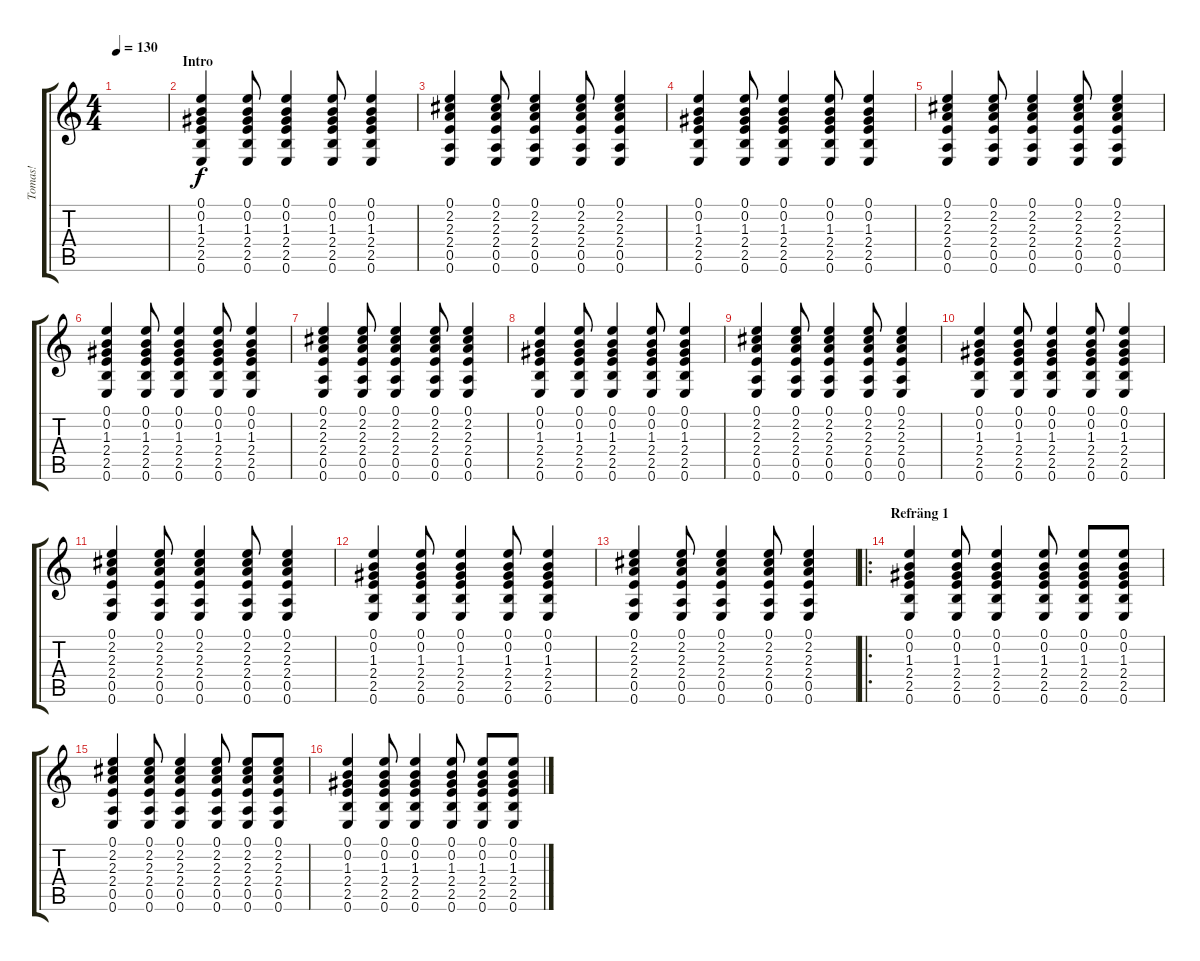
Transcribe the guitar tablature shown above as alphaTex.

\track ("Tomas!" "Tomas!") {instrument acousticguitarnylon}
\staff {score tabs}
\tuning (E4 B3 G3 D3 A2 E2) {hide}
\ts (4 4)
\tempo 130
\clef g2
\ks c
|
\section ("" "Intro")
(0.1 0.2 1.3 2.4 2.5 0.6).4 (0.1 0.2 1.3 2.4 2.5 0.6).8 (0.1 0.2 1.3 2.4 2.5 0.6).4 (0.1 0.2 1.3 2.4 2.5 0.6).8 (0.1 0.2 1.3 2.4 2.5 0.6).4 |
(0.1 2.2 2.3 2.4 0.5 0.6).4 (0.1 2.2 2.3 2.4 0.5 0.6).8 (0.1 2.2 2.3 2.4 0.5 0.6).4 (0.1 2.2 2.3 2.4 0.5 0.6).8 (0.1 2.2 2.3 2.4 0.5 0.6).4 |
(0.1 0.2 1.3 2.4 2.5 0.6).4 (0.1 0.2 1.3 2.4 2.5 0.6).8 (0.1 0.2 1.3 2.4 2.5 0.6).4 (0.1 0.2 1.3 2.4 2.5 0.6).8 (0.1 0.2 1.3 2.4 2.5 0.6).4 |
(0.1 2.2 2.3 2.4 0.5 0.6).4 (0.1 2.2 2.3 2.4 0.5 0.6).8 (0.1 2.2 2.3 2.4 0.5 0.6).4 (0.1 2.2 2.3 2.4 0.5 0.6).8 (0.1 2.2 2.3 2.4 0.5 0.6).4 |
(0.1 0.2 1.3 2.4 2.5 0.6).4 (0.1 0.2 1.3 2.4 2.5 0.6).8 (0.1 0.2 1.3 2.4 2.5 0.6).4 (0.1 0.2 1.3 2.4 2.5 0.6).8 (0.1 0.2 1.3 2.4 2.5 0.6).4 |
(0.1 2.2 2.3 2.4 0.5 0.6).4 (0.1 2.2 2.3 2.4 0.5 0.6).8 (0.1 2.2 2.3 2.4 0.5 0.6).4 (0.1 2.2 2.3 2.4 0.5 0.6).8 (0.1 2.2 2.3 2.4 0.5 0.6).4 |
(0.1 0.2 1.3 2.4 2.5 0.6).4 (0.1 0.2 1.3 2.4 2.5 0.6).8 (0.1 0.2 1.3 2.4 2.5 0.6).4 (0.1 0.2 1.3 2.4 2.5 0.6).8 (0.1 0.2 1.3 2.4 2.5 0.6).4 |
(0.1 2.2 2.3 2.4 0.5 0.6).4 (0.1 2.2 2.3 2.4 0.5 0.6).8 (0.1 2.2 2.3 2.4 0.5 0.6).4 (0.1 2.2 2.3 2.4 0.5 0.6).8 (0.1 2.2 2.3 2.4 0.5 0.6).4 |
(0.1 0.2 1.3 2.4 2.5 0.6).4 (0.1 0.2 1.3 2.4 2.5 0.6).8 (0.1 0.2 1.3 2.4 2.5 0.6).4 (0.1 0.2 1.3 2.4 2.5 0.6).8 (0.1 0.2 1.3 2.4 2.5 0.6).4 |
(0.1 2.2 2.3 2.4 0.5 0.6).4 (0.1 2.2 2.3 2.4 0.5 0.6).8 (0.1 2.2 2.3 2.4 0.5 0.6).4 (0.1 2.2 2.3 2.4 0.5 0.6).8 (0.1 2.2 2.3 2.4 0.5 0.6).4 |
(0.1 0.2 1.3 2.4 2.5 0.6).4 (0.1 0.2 1.3 2.4 2.5 0.6).8 (0.1 0.2 1.3 2.4 2.5 0.6).4 (0.1 0.2 1.3 2.4 2.5 0.6).8 (0.1 0.2 1.3 2.4 2.5 0.6).4 |
(0.1 2.2 2.3 2.4 0.5 0.6).4 (0.1 2.2 2.3 2.4 0.5 0.6).8 (0.1 2.2 2.3 2.4 0.5 0.6).4 (0.1 2.2 2.3 2.4 0.5 0.6).8 (0.1 2.2 2.3 2.4 0.5 0.6).4 |
\ro
\section ("" "Refräng 1")
(0.1 0.2 1.3 2.4 2.5 0.6).4 (0.1 0.2 1.3 2.4 2.5 0.6).8 (0.1 0.2 1.3 2.4 2.5 0.6).4 (0.1 0.2 1.3 2.4 2.5 0.6).8 (0.1 0.2 1.3 2.4 2.5 0.6).8 (0.1 0.2 1.3 2.4 2.5 0.6).8 |
(0.1 2.2 2.3 2.4 0.5 0.6).4 (0.1 2.2 2.3 2.4 0.5 0.6).8 (0.1 2.2 2.3 2.4 0.5 0.6).4 (0.1 2.2 2.3 2.4 0.5 0.6).8 (0.1 2.2 2.3 2.4 0.5 0.6).8 (0.1 2.2 2.3 2.4 0.5 0.6).8 |
(0.1 0.2 1.3 2.4 2.5 0.6).4 (0.1 0.2 1.3 2.4 2.5 0.6).8 (0.1 0.2 1.3 2.4 2.5 0.6).4 (0.1 0.2 1.3 2.4 2.5 0.6).8 (0.1 0.2 1.3 2.4 2.5 0.6).8 (0.1 0.2 1.3 2.4 2.5 0.6).8
